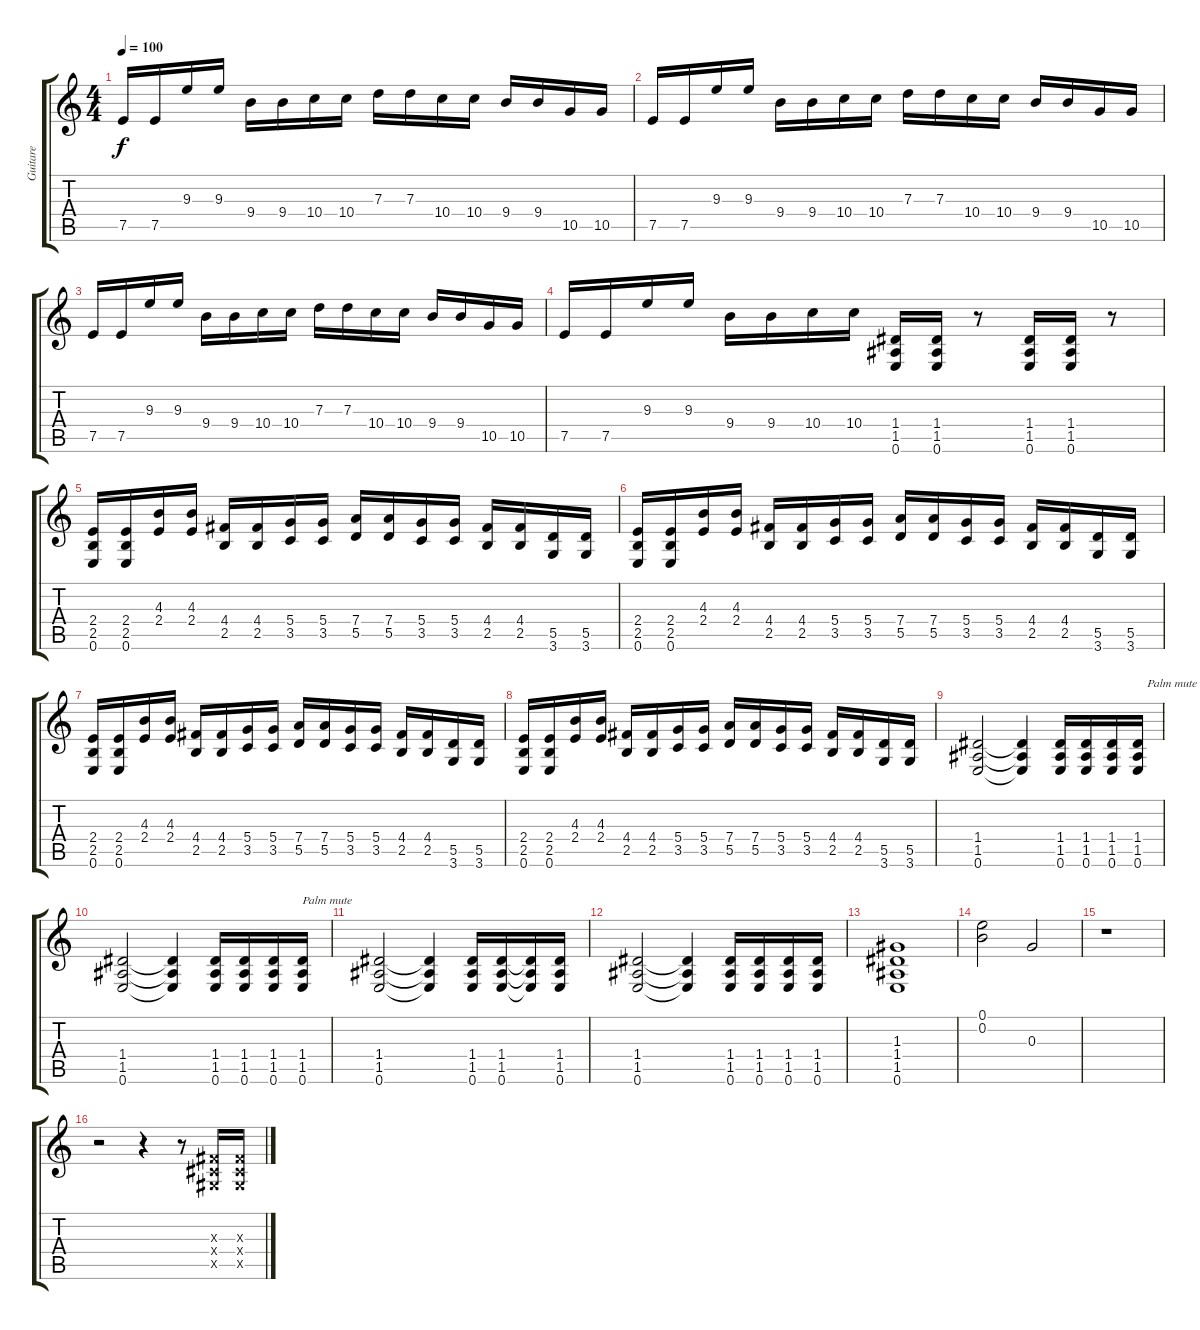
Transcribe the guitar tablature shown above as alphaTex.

\track ("Guitare" "Guitare") {instrument overdrivenguitar}
\staff {score tabs}
\tuning (E4 B3 G3 D3 A2 E2) {hide}
\ts (4 4)
\tempo 100
\clef g2
\ks c
7.5.16{dy f instrument overdrivenguitar} 7.5.16 9.3.16 9.3.16 9.4.16 9.4.16 10.4.16 10.4.16 7.3.16 7.3.16 10.4.16 10.4.16 9.4.16 9.4.16 10.5.16 10.5.16 |
7.5.16 7.5.16 9.3.16 9.3.16 9.4.16 9.4.16 10.4.16 10.4.16 7.3.16 7.3.16 10.4.16 10.4.16 9.4.16 9.4.16 10.5.16 10.5.16 |
7.5.16 7.5.16 9.3.16 9.3.16 9.4.16 9.4.16 10.4.16 10.4.16 7.3.16 7.3.16 10.4.16 10.4.16 9.4.16 9.4.16 10.5.16 10.5.16 |
7.5.16 7.5.16 9.3.16 9.3.16 9.4.16 9.4.16 10.4.16 10.4.16 (1.4 1.5 0.6).16 (1.4 1.5 0.6).16 r.8 (1.4 1.5 0.6).16 (1.4 1.5 0.6).16 r.8 |
(2.4 2.5 0.6).16 (2.4 2.5 0.6).16 (4.3 2.4).16 (4.3 2.4).16 (4.4 2.5).16 (4.4 2.5).16 (5.4 3.5).16 (5.4 3.5).16 (7.4 5.5).16 (7.4 5.5).16 (5.4 3.5).16 (5.4 3.5).16 (4.4 2.5).16 (4.4 2.5).16 (5.5 3.6).16 (5.5 3.6).16 |
(2.4 2.5 0.6).16 (2.4 2.5 0.6).16 (4.3 2.4).16 (4.3 2.4).16 (4.4 2.5).16 (4.4 2.5).16 (5.4 3.5).16 (5.4 3.5).16 (7.4 5.5).16 (7.4 5.5).16 (5.4 3.5).16 (5.4 3.5).16 (4.4 2.5).16 (4.4 2.5).16 (5.5 3.6).16 (5.5 3.6).16 |
(2.4 2.5 0.6).16 (2.4 2.5 0.6).16 (4.3 2.4).16 (4.3 2.4).16 (4.4 2.5).16 (4.4 2.5).16 (5.4 3.5).16 (5.4 3.5).16 (7.4 5.5).16 (7.4 5.5).16 (5.4 3.5).16 (5.4 3.5).16 (4.4 2.5).16 (4.4 2.5).16 (5.5 3.6).16 (5.5 3.6).16 |
(2.4 2.5 0.6).16 (2.4 2.5 0.6).16 (4.3 2.4).16 (4.3 2.4).16 (4.4 2.5).16 (4.4 2.5).16 (5.4 3.5).16 (5.4 3.5).16 (7.4 5.5).16 (7.4 5.5).16 (5.4 3.5).16 (5.4 3.5).16 (4.4 2.5).16 (4.4 2.5).16 (5.5 3.6).16 (5.5 3.6).16 |
(1.4 1.5 0.6).2 (1.4{t} 1.5{t} 0.6{t}).4 (1.4 1.5 0.6).16{txt "                             Palm mute"} (1.4 1.5 0.6).16 (1.4 1.5 0.6).16 (1.4 1.5 0.6).16 |
(1.4 1.5 0.6).2 (1.4{t} 1.5{t} 0.6{t}).4 (1.4 1.5 0.6).16{txt "                             Palm mute"} (1.4 1.5 0.6).16 (1.4 1.5 0.6).16 (1.4 1.5 0.6).16 |
(1.4 1.5 0.6).2 (1.4{t} 1.5{t} 0.6{t}).4 (1.4 1.5 0.6).16 (1.4 1.5 0.6).16 (1.4{t} 1.5{t} 0.6{t}).16 (1.4 1.5 0.6).16 |
(1.4 1.5 0.6).2 (1.4{t} 1.5{t} 0.6{t}).4 (1.4 1.5 0.6).16 (1.4 1.5 0.6).16 (1.4 1.5 0.6).16 (1.4 1.5 0.6).16 |
(1.3 1.4 1.5 0.6).1 |
(0.1 0.2).2 0.3.2 |
r.1 |
r.2 r.4 r.8 (-1.3{x} -1.4{x} -1.5{x}).16 (-1.3{x} -1.4{x} -1.5{x}).16
